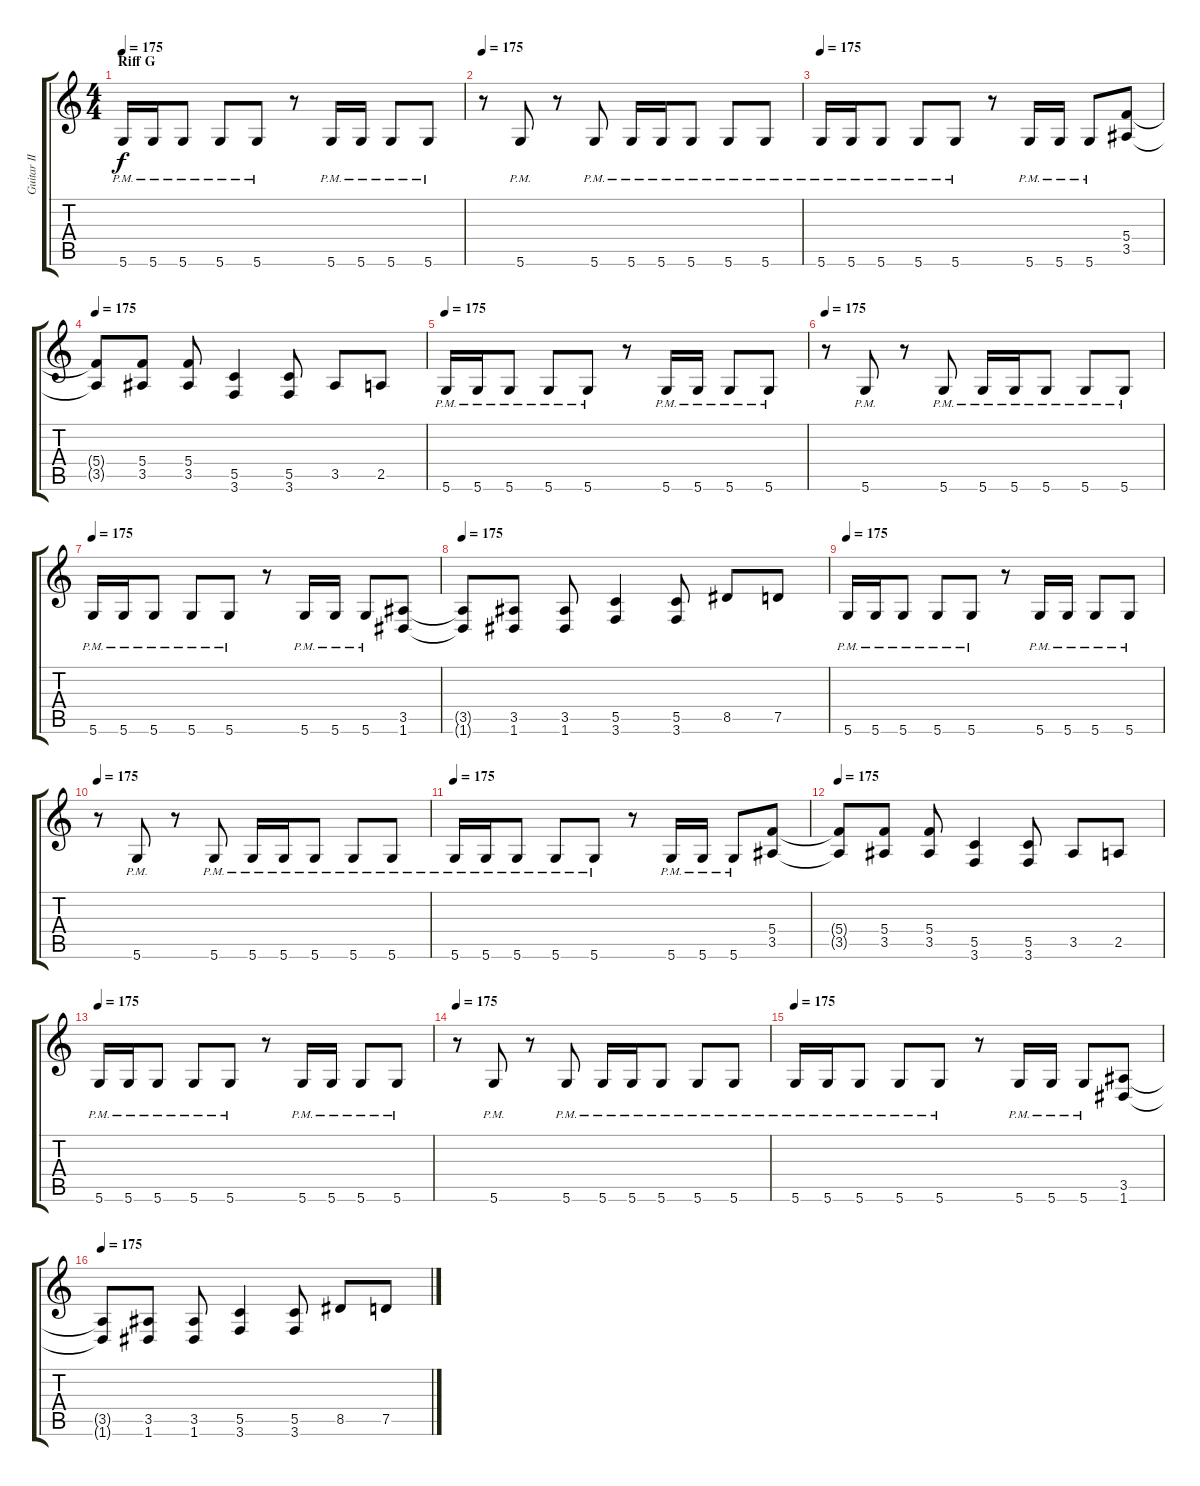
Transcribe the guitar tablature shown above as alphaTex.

\track ("Guitar II (Right)" "Guitar II ") {instrument distortionguitar}
\staff {score tabs}
\tuning (D4 A3 F3 C3 G2 D2) {hide}
\ts (4 4)
\section ("" "Riff G")
\tempo 175
\clef g2
\ks c
5.6{pm}.16{dy f} 5.6{pm}.16 5.6{pm}.8 5.6{pm}.8 5.6{pm}.8 r.8 5.6{pm}.16 5.6{pm}.16 5.6{pm}.8 5.6{pm}.8 |
\tempo 175
r.8 5.6{pm}.8 r.8 5.6{pm}.8 5.6{pm}.16 5.6{pm}.16 5.6{pm}.8 5.6{pm}.8 5.6{pm}.8 |
\tempo 175
5.6{pm}.16 5.6{pm}.16 5.6{pm}.8 5.6{pm}.8 5.6{pm}.8 r.8 5.6{pm}.16 5.6{pm}.16 5.6{pm}.8 (5.4 3.5).8 |
\tempo 175
(5.4{t} 3.5{t}).8 (5.4 3.5).8 (5.4 3.5).8 (5.5 3.6).4 (5.5 3.6).8 3.5.8 2.5.8 |
\tempo 175
5.6{pm}.16 5.6{pm}.16 5.6{pm}.8 5.6{pm}.8 5.6{pm}.8 r.8 5.6{pm}.16 5.6{pm}.16 5.6{pm}.8 5.6{pm}.8 |
\tempo 175
r.8 5.6{pm}.8 r.8 5.6{pm}.8 5.6{pm}.16 5.6{pm}.16 5.6{pm}.8 5.6{pm}.8 5.6{pm}.8 |
\tempo 175
5.6{pm}.16 5.6{pm}.16 5.6{pm}.8 5.6{pm}.8 5.6{pm}.8 r.8 5.6{pm}.16 5.6{pm}.16 5.6{pm}.8 (3.5 1.6).8 |
\tempo 175
(3.5{t} 1.6{t}).8 (3.5 1.6).8 (3.5 1.6).8 (5.5 3.6).4 (5.5 3.6).8 8.5.8 7.5.8 |
\tempo 175
5.6{pm}.16 5.6{pm}.16 5.6{pm}.8 5.6{pm}.8 5.6{pm}.8 r.8 5.6{pm}.16 5.6{pm}.16 5.6{pm}.8 5.6{pm}.8 |
\tempo 175
r.8 5.6{pm}.8 r.8 5.6{pm}.8 5.6{pm}.16 5.6{pm}.16 5.6{pm}.8 5.6{pm}.8 5.6{pm}.8 |
\tempo 175
5.6{pm}.16 5.6{pm}.16 5.6{pm}.8 5.6{pm}.8 5.6{pm}.8 r.8 5.6{pm}.16 5.6{pm}.16 5.6{pm}.8 (5.4 3.5).8 |
\tempo 175
(5.4{t} 3.5{t}).8 (5.4 3.5).8 (5.4 3.5).8 (5.5 3.6).4 (5.5 3.6).8 3.5.8 2.5.8 |
\tempo 175
5.6{pm}.16 5.6{pm}.16 5.6{pm}.8 5.6{pm}.8 5.6{pm}.8 r.8 5.6{pm}.16 5.6{pm}.16 5.6{pm}.8 5.6{pm}.8 |
\tempo 175
r.8 5.6{pm}.8 r.8 5.6{pm}.8 5.6{pm}.16 5.6{pm}.16 5.6{pm}.8 5.6{pm}.8 5.6{pm}.8 |
\tempo 175
5.6{pm}.16 5.6{pm}.16 5.6{pm}.8 5.6{pm}.8 5.6{pm}.8 r.8 5.6{pm}.16 5.6{pm}.16 5.6{pm}.8 (3.5 1.6).8 |
\tempo 175
(3.5{t} 1.6{t}).8 (3.5 1.6).8 (3.5 1.6).8 (5.5 3.6).4 (5.5 3.6).8 8.5.8 7.5.8
